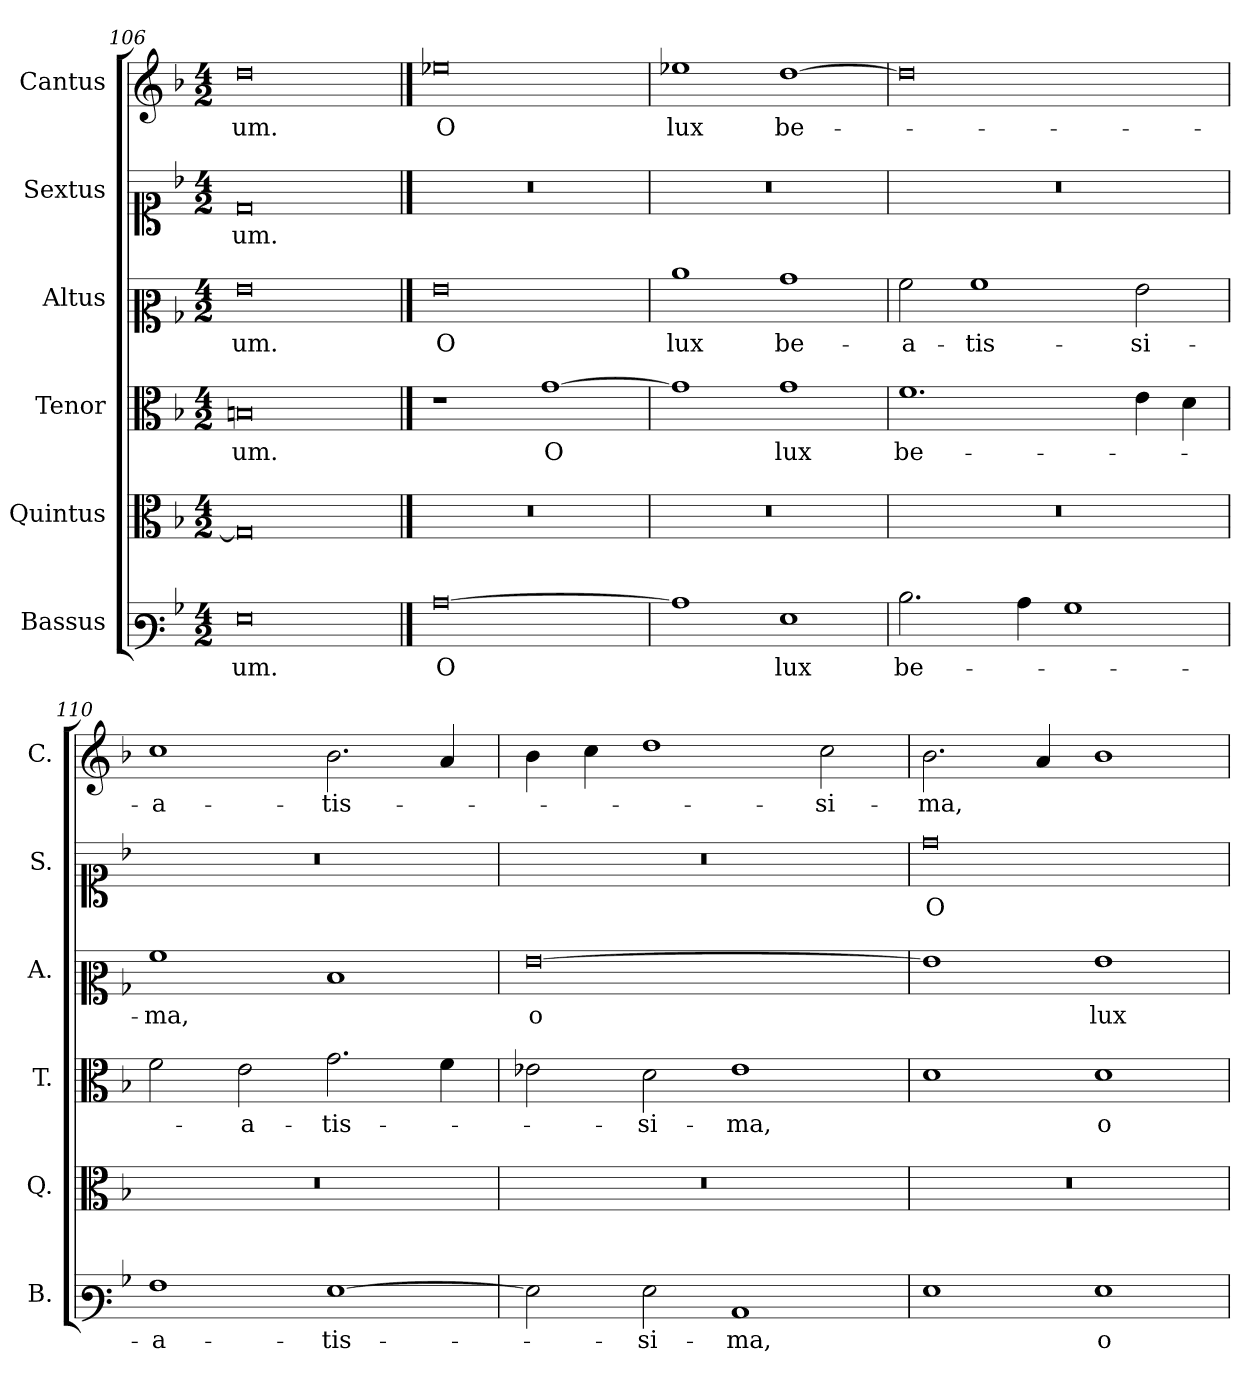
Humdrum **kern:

**kern	**text	**kern	**kern	**text	**kern	**text	**kern	**text	**kern	**text
*part6	*part6	*part5	*part4	*part4	*part3	*part3	*part2	*part2	*part1	*part1
*staff6	*staff6	*staff5	*staff4	*staff4	*staff3	*staff3	*staff2	*staff2	*staff1	*staff1
*I"Bassus	*	*I"Quintus	*I"Tenor	*	*I"Altus	*	*I"Sextus	*	*I"Cantus	*
*I'B.	*	*I'Q.	*I'T.	*	*I'A.	*	*I'S.	*	*I'C.	*
*clefF3	*	*clefC3	*clefC3	*	*clefC2	*	*clefC1	*	*clefG2	*
*k[b-]	*	*k[b-]	*k[b-]	*	*k[b-]	*	*k[b-]	*	*k[b-]	*
*M4/2	*	*M4/2	*M4/2	*	*M4/2	*	*M4/2	*	*M4/2	*
=106	=106	=106	=106	=106	=106	=106	=106	=106	=106	=106
0G	-um.	0G]	0Bn	-um.	0g	-um.	0d	-um.	0dd	-um.
!!LO:LB:g=z
==107	==107	==107	==107	==107	==107	==107	==107	==107	==107	==107
!	!	!LO:N:vis=1	!	!	!	!	!LO:N:vis=1	!	!	!
[0c	O	0r	1r	.	0g	O	0r	.	0ee-X	O
.	.	.	[1g	O	.	.	.	.	.	.
=108	=108	=108	=108	=108	=108	=108	=108	=108	=108	=108
!	!	!LO:N:vis=1	!	!	!	!	!LO:N:vis=1	!	!	!
1c]	.	0r	1g]	.	1cc	lux	0r	.	1ee-X	lux
1G	lux	.	1g	lux	1b-	be-	.	.	[1dd	be-
=109	=109	=109	=109	=109	=109	=109	=109	=109	=109	=109
!	!	!LO:N:vis=1	!	!	!	!	!LO:N:vis=1	!	!	!
2.d\	be-	0r	1.f	be-	2a\	-a-	0r	.	0dd]	.
.	.	.	.	.	1a	-tis-	.	.	.	.
4c\	.	.	.	.	.	.	.	.	.	.
1B-	.	.	.	.	.	.	.	.	.	.
.	.	.	4e\	.	2g\	-si-	.	.	.	.
.	.	.	4d\	.	.	.	.	.	.	.
=110	=110	=110	=110	=110	=110	=110	=110	=110	=110	=110
!	!	!LO:N:vis=1	!	!	!	!	!LO:N:vis=1	!	!	!
1A	-a-	0r	2f\	.	1a	-ma,	0r	.	1cc	-a-
.	.	.	2e\	-a-	.	.	.	.	.	.
[1G	-tis-	.	2.g\	-tis-	1d	.	.	.	2.b-\	-tis-
.	.	.	4f\	.	.	.	.	.	4a/	.
=111	=111	=111	=111	=111	=111	=111	=111	=111	=111	=111
!	!	!LO:N:vis=1	!	!	!	!	!LO:N:vis=1	!	!	!
2G\]	.	0r	2e-X\	.	[0g	o	0r	.	4b-\	.
.	.	.	.	.	.	.	.	.	4cc\	.
2G\	-si-	.	2d\	-si-	.	.	.	.	1dd	.
1C	-ma,	.	1e-	-ma,	.	.	.	.	.	.
.	.	.	.	.	.	.	.	.	2cc\	-si-
=112	=112	=112	=112	=112	=112	=112	=112	=112	=112	=112
!	!	!LO:N:vis=1	!	!	!	!	!	!	!	!
1G	.	0r	1d	.	1g]	.	0dd	O	2.b-\	-ma,
.	.	.	.	.	.	.	.	.	4a/	.
1G	o	.	1d	o	1g	lux	.	.	1b-	.
=	=	=	=	=	=	=	=	=	=	=
*-	*-	*-	*-	*-	*-	*-	*-	*-	*-	*-
